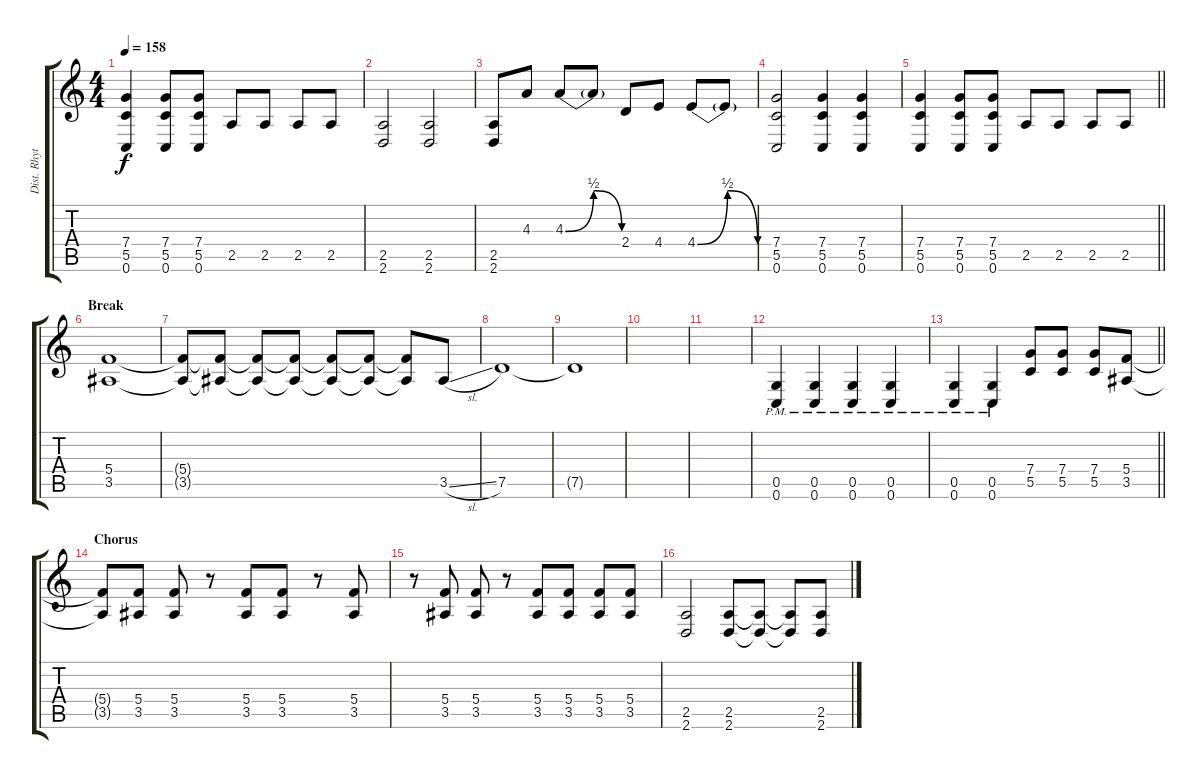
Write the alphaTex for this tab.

\track ("Dist. Rhytm Guitar [R]" "Dist. Rhyt") {instrument distortionguitar}
\staff {score tabs}
\tuning (D4 A3 F3 C3 G2 C2) {hide}
\ts (4 4)
\tempo 158
\clef g2
\ks c
(7.4 5.5 0.6).4{dy f} (7.4 5.5 0.6).8 (7.4 5.5 0.6).8 2.5.8 2.5.8 2.5.8 2.5.8 |
(2.5 2.6).2 (2.5 2.6).2 |
(2.5 2.6).8 4.3.8 4.3{be (bendrelease 0 0 30 2 30 2 60 0)}.8 4.3{t}.8 2.4.8 4.4.8 4.4{be (bendrelease 0 0 30 2 30 2 60 0)}.8 4.4{t}.8 |
(7.4 5.5 0.6).2 (7.4 5.5 0.6).4 (7.4 5.5 0.6).4 |
\barLineRight lightlight
(7.4 5.5 0.6).4 (7.4 5.5 0.6).8 (7.4 5.5 0.6).8 2.5.8 2.5.8 2.5.8 2.5.8 |
\section ("" "Break")
(5.4 3.5).1{volume 0} |
(5.4{t} 3.5{t}).8 (5.4{t} 3.5{t}).8 (5.4{t} 3.5{t}).8 (5.4{t} 3.5{t}).8 (5.4{t} 3.5{t}).8 (5.4{t} 3.5{t}).8 (5.4{t} 3.5{t}).8 3.5{sl}.8 |
7.5.1 |
7.5{t}.1 |
|
|
(0.5{pm} 0.6{pm}).4{volume 13} (0.5{pm} 0.6{pm}).4 (0.5{pm} 0.6{pm}).4 (0.5{pm} 0.6{pm}).4 |
\barLineRight lightlight
(0.5{pm} 0.6{pm}).4 (0.5{pm} 0.6{pm}).4 (7.4 5.5).8 (7.4 5.5).8 (7.4 5.5).8 (5.4 3.5).8 |
\section ("" "Chorus")
(5.4{t} 3.5{t}).8 (5.4 3.5).8 (5.4 3.5).8 r.8 (5.4 3.5).8 (5.4 3.5).8 r.8 (5.4 3.5).8 |
r.8 (5.4 3.5).8 (5.4 3.5).8 r.8 (5.4 3.5).8 (5.4 3.5).8 (5.4 3.5).8 (5.4 3.5).8 |
(2.5 2.6).2 (2.5 2.6).8 (2.5{t} 2.6{t}).8 (2.5{t} 2.6{t}).8 (2.5 2.6).8
